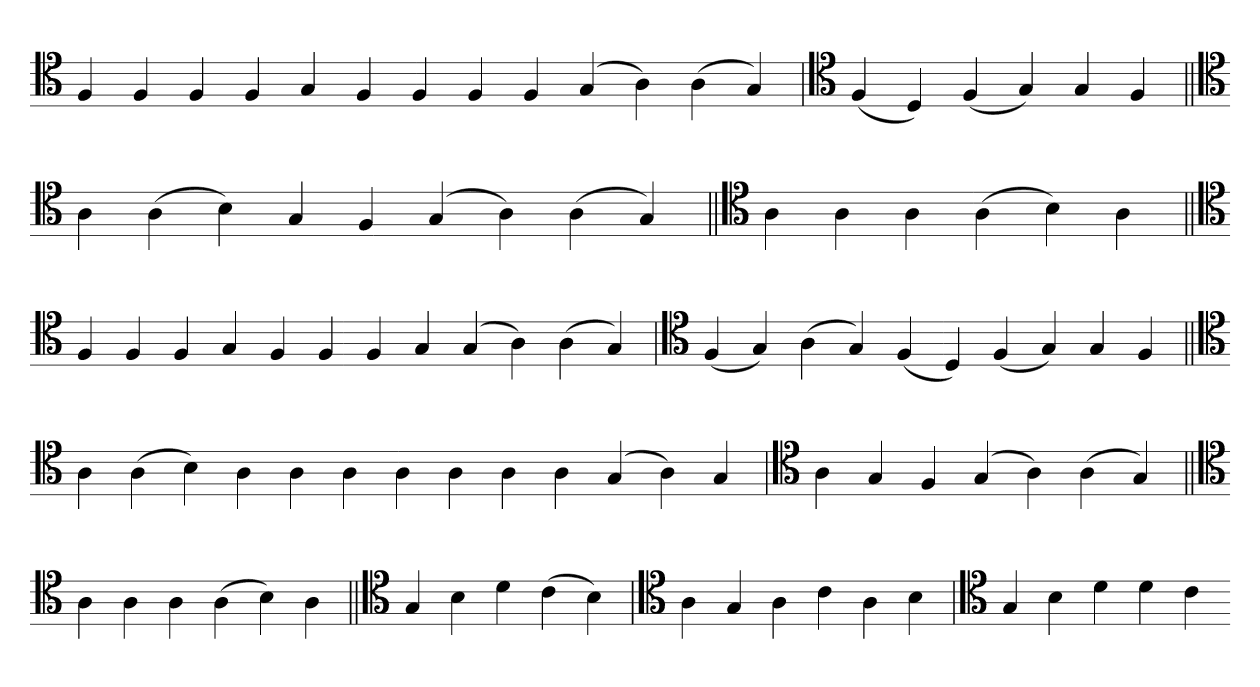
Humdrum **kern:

**kern
*part1
*staff1
*clefC4
=
4F
4F
4F
4F
4G
4F
4F
4F
4F
(4G
4A)
(4A
4G)
='
*clefC4
(4F
4D)
(4F
4G)
4G
4F
=||
*clefC4
4A
(4A
4B)
4G
4F
(4G
4A)
(4A
4G)
=||
*clefC4
4A
4A
4A
(4A
4B)
4A
=||
*clefC4
4F
4F
4F
4G
4F
4F
4F
4G
(4G
4A)
(4A
4G)
='
*clefC4
(4F
4G)
(4A
4G)
(4F
4D)
(4F
4G)
4G
4F
=||
*clefC4
4A
(4A
4B)
4A
4A
4A
4A
4A
4A
4A
(4G
4A)
4G
=`
*clefC4
4A
4G
4F
(4G
4A)
(4A
4G)
=||
*clefC4
4A
4A
4A
(4A
4B)
4A
=||
*clefC4
4G
4B
4d
(4c
4B)
=`
*clefC4
4A
4G
4A
4c
4A
4B
='
*clefC4
4G
4B
4d
4d
4c
=-
*-
